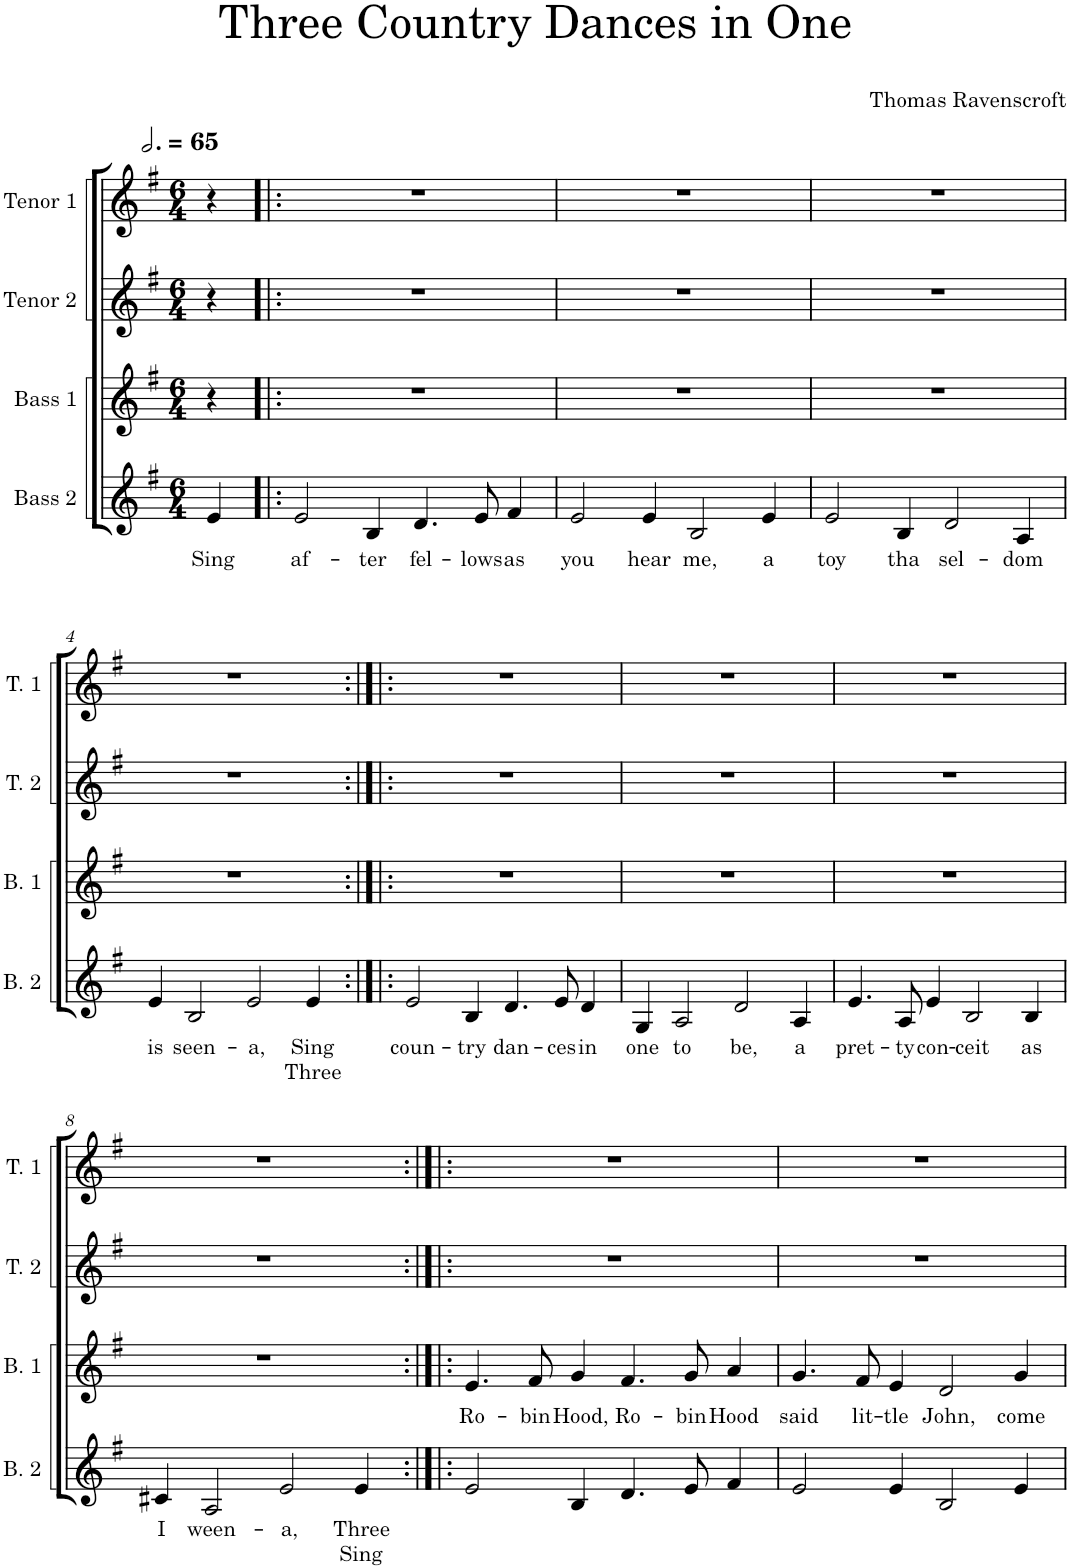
**kern	**text	**text	**kern	**text	**kern	**kern
*part4	*part4	*part4	*part3	*part3	*part2	*part1
*staff4	*staff4	*staff4	*staff3	*staff3	*staff2	*staff1
*I"Bass 2	*	*	*I"Bass 1	*	*I"Tenor 2	*I"Tenor 1
*I'B. 2	*	*	*I'B. 1	*	*I'T. 2	*I'T. 1
*clefG2	*	*	*clefG2	*	*clefG2	*clefG2
*k[f#]	*	*	*k[f#]	*	*k[f#]	*k[f#]
*M6/4	*	*	*M6/4	*	*M6/4	*M6/4
*MM195	*	*	*MM195	*	*MM195	*MM195
=	=	=	=	=	=	=
!	!LO:LY:b	!	!	!	!	!
4e/	Sing	.	4r	.	4r	4r
=1!|:	=1!|:	=1!|:	=1!|:	=1!|:	=1!|:	=1!|:
!	!LO:LY:b	!	!	!	!	!
2e/	af-	.	1.r	.	1.r	1.r
!	!LO:LY:b	!	!	!	!	!
4B/	-ter	.	.	.	.	.
!	!LO:LY:b	!	!	!	!	!
4.d/	fel-	.	.	.	.	.
!	!LO:LY:b	!	!	!	!	!
8e/	-lows	.	.	.	.	.
!	!LO:LY:b	!	!	!	!	!
4f#/	as	.	.	.	.	.
=2	=2	=2	=2	=2	=2	=2
!	!LO:LY:b	!	!	!	!	!
2e/	you	.	1.r	.	1.r	1.r
!	!LO:LY:b	!	!	!	!	!
4e/	hear	.	.	.	.	.
!	!LO:LY:b	!	!	!	!	!
2B/	me,	.	.	.	.	.
!	!LO:LY:b	!	!	!	!	!
4e/	a	.	.	.	.	.
=3	=3	=3	=3	=3	=3	=3
!	!LO:LY:b	!	!	!	!	!
2e/	toy	.	1.r	.	1.r	1.r
!	!LO:LY:b	!	!	!	!	!
4B/	tha	.	.	.	.	.
!	!LO:LY:b	!	!	!	!	!
2d/	sel-	.	.	.	.	.
!	!LO:LY:b	!	!	!	!	!
4A/	-dom	.	.	.	.	.
!!LO:LB:g=z
=4	=4	=4	=4	=4	=4	=4
!	!LO:LY:b	!	!	!	!	!
4e/	is	.	1.r	.	1.r	1.r
!	!LO:LY:b	!	!	!	!	!
2B/	seen-	.	.	.	.	.
!	!LO:LY:b	!	!	!	!	!
2e/	-a,	.	.	.	.	.
!	!LO:LY:b	!LO:LY:b	!	!	!	!
4e/	Sing	Three	.	.	.	.
=5:|!|:	=5:|!|:	=5:|!|:	=5:|!|:	=5:|!|:	=5:|!|:	=5:|!|:
!	!LO:LY:b	!	!	!	!	!
2e/	coun-	.	1.r	.	1.r	1.r
!	!LO:LY:b	!	!	!	!	!
4B/	-try	.	.	.	.	.
!	!LO:LY:b	!	!	!	!	!
4.d/	dan-	.	.	.	.	.
!	!LO:LY:b	!	!	!	!	!
8e/	-ces	.	.	.	.	.
!	!LO:LY:b	!	!	!	!	!
4d/	in	.	.	.	.	.
=6	=6	=6	=6	=6	=6	=6
!	!LO:LY:b	!	!	!	!	!
4G/	one	.	1.r	.	1.r	1.r
!	!LO:LY:b	!	!	!	!	!
2A/	to	.	.	.	.	.
!	!LO:LY:b	!	!	!	!	!
2d/	be,	.	.	.	.	.
!	!LO:LY:b	!	!	!	!	!
4A/	a	.	.	.	.	.
=7	=7	=7	=7	=7	=7	=7
!	!LO:LY:b	!	!	!	!	!
4.e/	pret-	.	1.r	.	1.r	1.r
!	!LO:LY:b	!	!	!	!	!
8A/	-ty	.	.	.	.	.
!	!LO:LY:b	!	!	!	!	!
4e/	con-	.	.	.	.	.
!	!LO:LY:b	!	!	!	!	!
2B/	-ceit	.	.	.	.	.
!	!LO:LY:b	!	!	!	!	!
4B/	as	.	.	.	.	.
!!LO:LB:g=z
=8	=8	=8	=8	=8	=8	=8
!	!LO:LY:b	!	!	!	!	!
4c#X/	I	.	1.r	.	1.r	1.r
!	!LO:LY:b	!	!	!	!	!
2A/	ween-	.	.	.	.	.
!	!LO:LY:b	!	!	!	!	!
2e/	-a,	.	.	.	.	.
!	!LO:LY:b	!LO:LY:b	!	!	!	!
4e/	Three	Sing	.	.	.	.
=9:|!|:	=9:|!|:	=9:|!|:	=9:|!|:	=9:|!|:	=9:|!|:	=9:|!|:
!	!	!	!	!LO:LY:b	!	!
2e/	.	.	4.e/	Ro-	1.r	1.r
!	!	!	!	!LO:LY:b	!	!
.	.	.	8f#/	-bin	.	.
!	!	!	!	!LO:LY:b	!	!
4B/	.	.	4g/	Hood,	.	.
!	!	!	!	!LO:LY:b	!	!
4.d/	.	.	4.f#/	Ro-	.	.
!	!	!	!	!LO:LY:b	!	!
8e/	.	.	8g/	-bin	.	.
!	!	!	!	!LO:LY:b	!	!
4f#/	.	.	4a/	Hood	.	.
=10	=10	=10	=10	=10	=10	=10
!	!	!	!	!LO:LY:b	!	!
2e/	.	.	4.g/	said	1.r	1.r
!	!	!	!	!LO:LY:b	!	!
.	.	.	8f#/	lit-	.	.
!	!	!	!	!LO:LY:b	!	!
4e/	.	.	4e/	-tle	.	.
!	!	!	!	!LO:LY:b	!	!
2B/	.	.	2d/	John,	.	.
!	!	!	!	!LO:LY:b	!	!
4e/	.	.	4g/	come	.	.
=	=	=	=	=	=	=
*-	*-	*-	*-	*-	*-	*-
